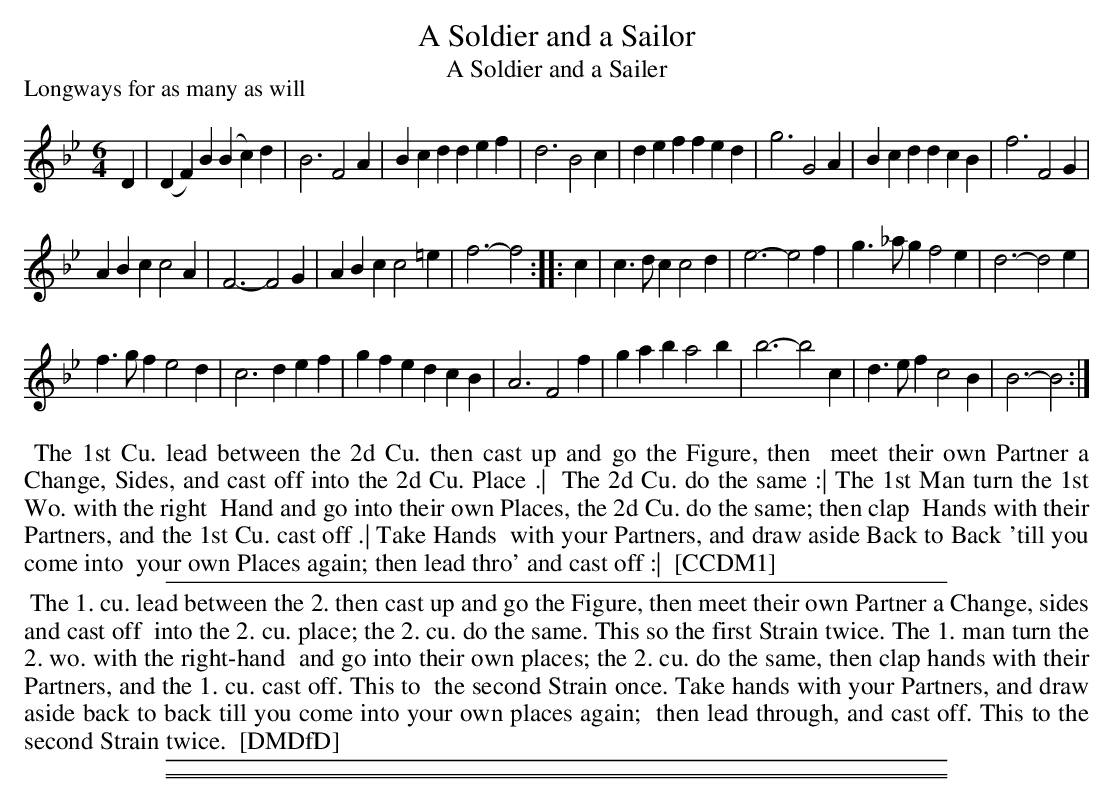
X:1
T: A Soldier and a Sailor
T: A Soldier and a Sailer
P: Longways for as many as will
M: 6/4
L: 1/4
K: Bb
D |\
(DF)B (Bc)d | B3 F2A | Bcd def | d3 B2c |\
def fed | g3 G2A | Bcd dcB | f3 F2G |
ABc c2A | F3- F2G | ABc c2=e | f3- f2 ::\
c |\
c>dc c2d | e3- e2f | g>_ag f2e | d3- d2e |
f>gf e2d | c3 def | gfe dcB | A3 F2f |\
gab a2b | b3- b2c | d>ef c2B | B3- B2 :|
